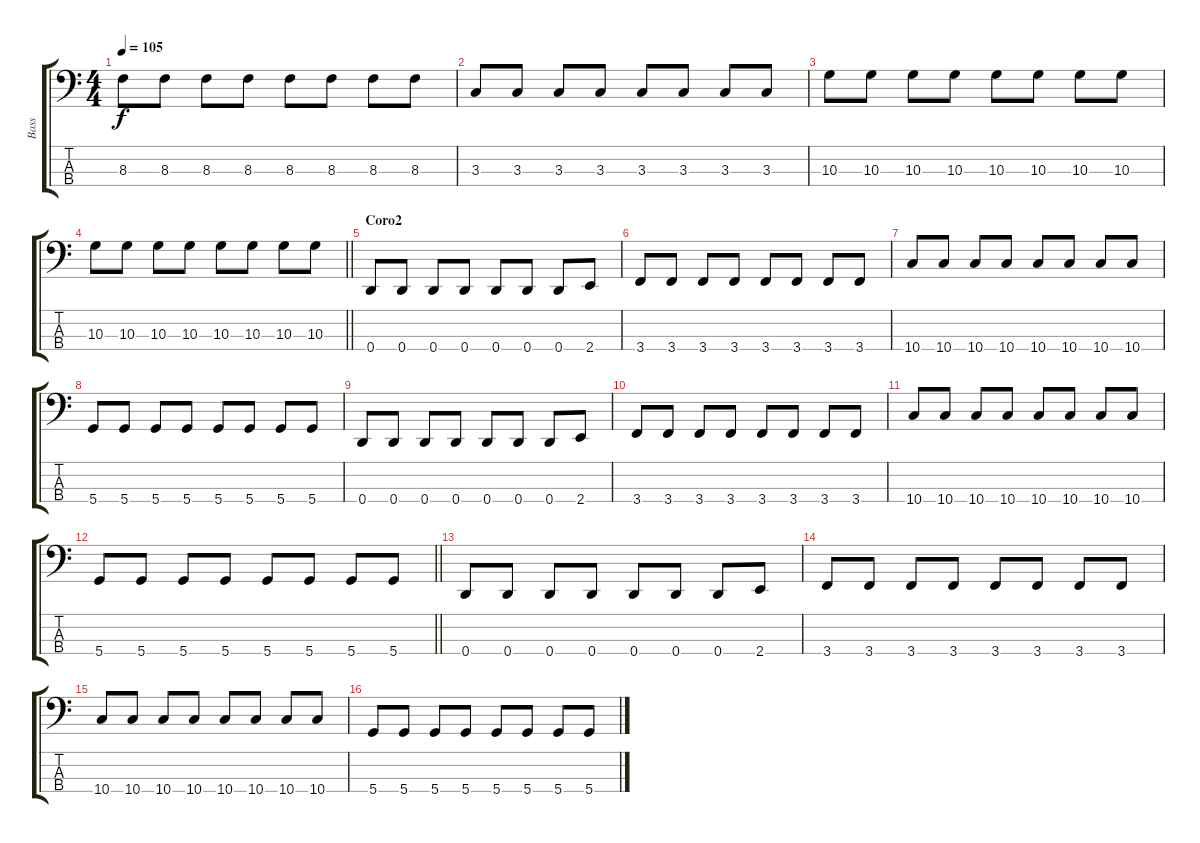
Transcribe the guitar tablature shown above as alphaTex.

\track ("Bass" "Bass") {instrument electricbassfinger}
\staff {score tabs}
\tuning (G2 D2 A1 D1) {hide}
\ts (4 4)
\tempo 105
\clef f4
\ks c
8.3.8{dy f} 8.3.8 8.3.8 8.3.8 8.3.8 8.3.8 8.3.8 8.3.8 |
3.3.8 3.3.8 3.3.8 3.3.8 3.3.8 3.3.8 3.3.8 3.3.8 |
10.3.8 10.3.8 10.3.8 10.3.8 10.3.8 10.3.8 10.3.8 10.3.8 |
\barLineRight lightlight
10.3.8 10.3.8 10.3.8 10.3.8 10.3.8 10.3.8 10.3.8 10.3.8 |
\section ("" "Coro2")
0.4.8 0.4.8 0.4.8 0.4.8 0.4.8 0.4.8 0.4.8 2.4.8 |
3.4.8 3.4.8 3.4.8 3.4.8 3.4.8 3.4.8 3.4.8 3.4.8 |
10.4.8 10.4.8 10.4.8 10.4.8 10.4.8 10.4.8 10.4.8 10.4.8 |
5.4.8 5.4.8 5.4.8 5.4.8 5.4.8 5.4.8 5.4.8 5.4.8 |
0.4.8 0.4.8 0.4.8 0.4.8 0.4.8 0.4.8 0.4.8 2.4.8 |
3.4.8 3.4.8 3.4.8 3.4.8 3.4.8 3.4.8 3.4.8 3.4.8 |
10.4.8 10.4.8 10.4.8 10.4.8 10.4.8 10.4.8 10.4.8 10.4.8 |
\barLineRight lightlight
5.4.8 5.4.8 5.4.8 5.4.8 5.4.8 5.4.8 5.4.8 5.4.8 |
0.4.8 0.4.8 0.4.8 0.4.8 0.4.8 0.4.8 0.4.8 2.4.8 |
3.4.8 3.4.8 3.4.8 3.4.8 3.4.8 3.4.8 3.4.8 3.4.8 |
10.4.8 10.4.8 10.4.8 10.4.8 10.4.8 10.4.8 10.4.8 10.4.8 |
5.4.8 5.4.8 5.4.8 5.4.8 5.4.8 5.4.8 5.4.8 5.4.8
